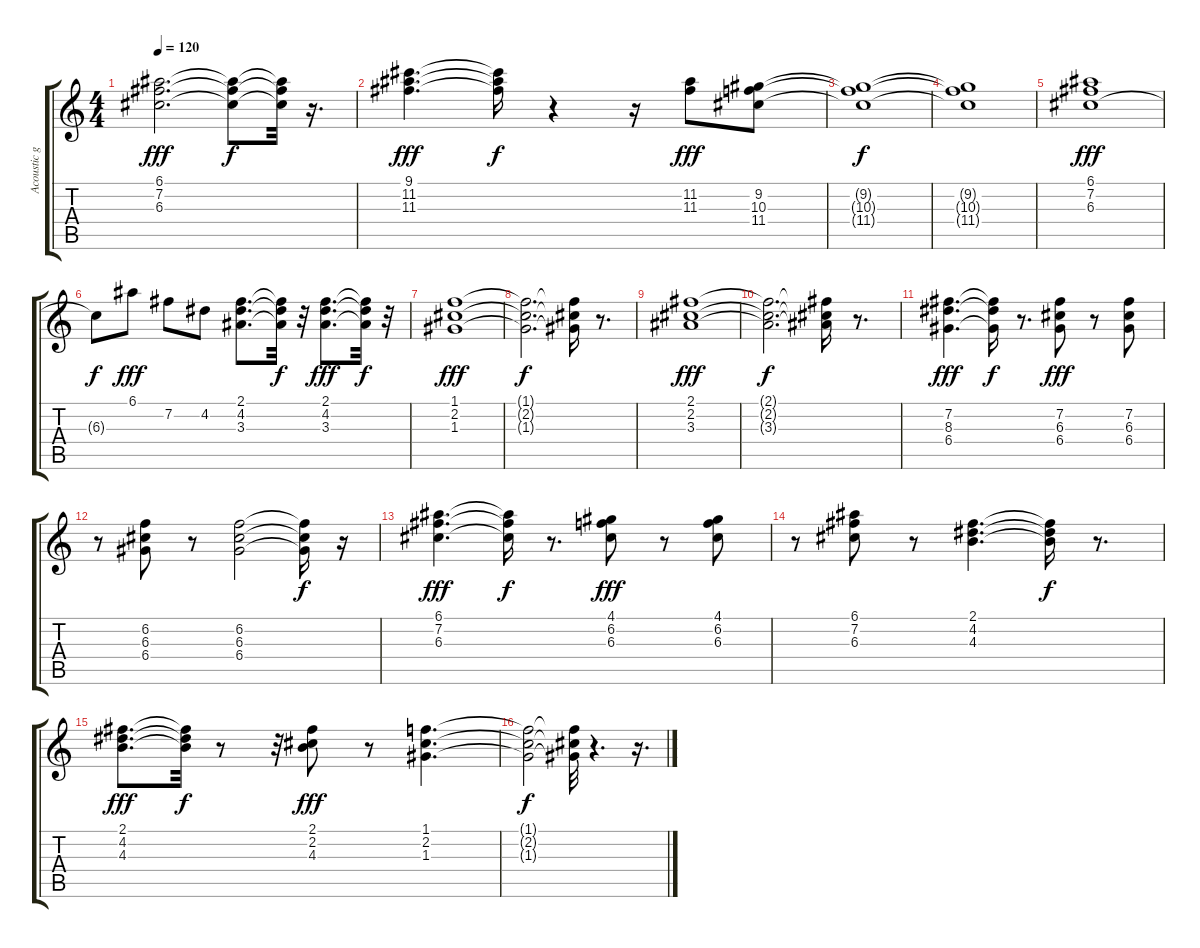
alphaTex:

\track ("Acoustic guitar" "Acoustic g") {instrument acousticguitarsteel}
\staff {score tabs}
\tuning (E4 B3 G3 D3 A2 E2) {hide}
\ts (4 4)
\tempo 120
\clef g2
\ks c
(6.1 7.2 6.3).2{d dy fff} (6.1{t} 7.2{t} 6.3{t}).8{dy f} (6.1{t} 7.2{t} 6.3{t}).32 r.16{d} |
(9.1 11.2 11.3).4{d dy fff} (9.1{t} 11.2{t} 11.3{t}).16{dy f} r.4 r.16 (11.2 11.3).8{dy fff} (9.2 10.3 11.4).8 |
(9.2{t} 10.3{t} 11.4{t}).1{dy f} |
(9.2{t} 10.3{t} 11.4{t}).1 |
(6.1 7.2 6.3).1{dy fff} |
6.3{t}.8{dy f} 6.1.8{dy fff} 7.2.8 4.2.8 (2.1 4.2 3.3).8{d} (2.1{t} 4.2{t} 3.3{t}).32{dy f} r.32 (2.1 4.2 3.3).8{d dy fff} (2.1{t} 4.2{t} 3.3{t}).32{dy f} r.32 |
(1.1 2.2 1.3).1{dy fff} |
(1.1{t} 2.2{t} 1.3{t}).2{d dy f} (1.1{t} 2.2{t} 1.3{t}).16 r.8{d} |
(2.1 2.2 3.3).1{dy fff} |
(2.1{t} 2.2{t} 3.3{t}).2{d dy f} (2.1{t} 2.2{t} 3.3{t}).16 r.8{d} |
(7.2 8.3 6.4).4{d dy fff} (7.2{t} 8.3{t} 6.4{t}).16{dy f} r.8{d} (7.2 6.3 6.4).8{dy fff} r.8 (7.2 6.3 6.4).8 |
r.8 (6.2 6.3 6.4).8 r.8 (6.2 6.3 6.4).2 (6.2{t} 6.3{t} 6.4{t}).16{dy f} r.16 |
(6.1 7.2 6.3).4{d dy fff} (6.1{t} 7.2{t} 6.3{t}).16{dy f} r.8{d} (4.1 6.2 6.3).8{dy fff} r.8 (4.1 6.2 6.3).8 |
r.8 (6.1 7.2 6.3).8 r.8 (2.1 4.2 4.3).4{d} (2.1{t} 4.2{t} 4.3{t}).16{dy f} r.8{d} |
(2.1 4.2 4.3).8{d dy fff} (2.1{t} 4.2{t} 4.3{t}).32{dy f} r.8 r.32 (2.1 2.2 4.3).8{dy fff} r.8 (1.1 2.2 1.3).4{d} |
(1.1{t} 2.2{t} 1.3{t}).2{dy f} (1.1{t} 2.2{t} 1.3{t}).32 r.4{d} r.16{d}
